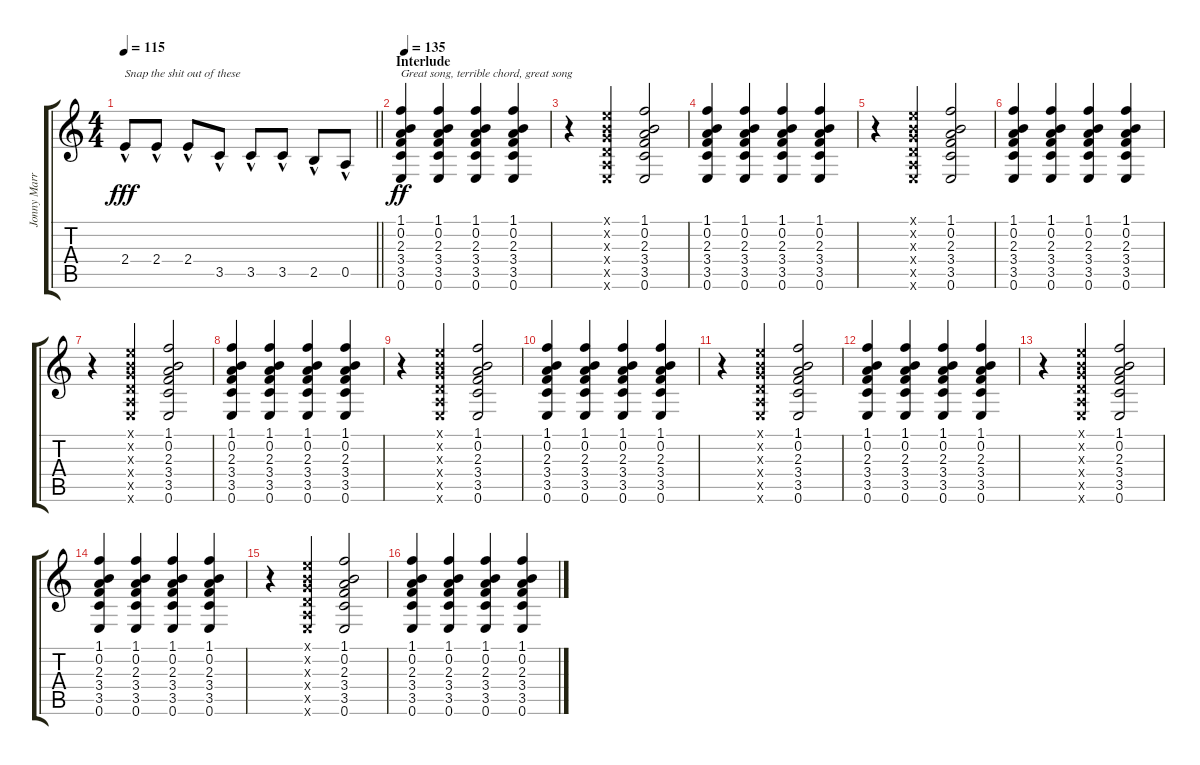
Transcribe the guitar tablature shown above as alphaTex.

\track ("Jonny Marr" "Jonny Marr") {instrument electricguitarclean}
\staff {score tabs}
\tuning (E4 B3 G3 D3 A2 E2) {hide}
\ts (4 4)
\tempo 115
\clef g2
\barLineRight lightlight
\ks c
2.4{hac}.8{txt "Snap the shit out of these" dy fff} 2.4{hac}.8 2.4{hac}.8 3.5{hac}.8 3.5{hac}.8 3.5{hac}.8 2.5{hac}.8 0.5{hac}.8 |
\section ("" "Interlude")
\tempo 135
(1.1 0.2 2.3 3.4 3.5 0.6).4{txt "Great song, terrible chord, great song" dy ff} (1.1 0.2 2.3 3.4 3.5 0.6).4 (1.1 0.2 2.3 3.4 3.5 0.6).4 (1.1 0.2 2.3 3.4 3.5 0.6).4 |
r.4 (0.1{x} 0.2{x} 0.3{x} 0.4{x} 0.5{x} 0.6{x}).4 (1.1 0.2 2.3 3.4 3.5 0.6).2 |
(1.1 0.2 2.3 3.4 3.5 0.6).4 (1.1 0.2 2.3 3.4 3.5 0.6).4 (1.1 0.2 2.3 3.4 3.5 0.6).4 (1.1 0.2 2.3 3.4 3.5 0.6).4 |
r.4 (0.1{x} 0.2{x} 0.3{x} 0.4{x} 0.5{x} 0.6{x}).4 (1.1 0.2 2.3 3.4 3.5 0.6).2 |
(1.1 0.2 2.3 3.4 3.5 0.6).4 (1.1 0.2 2.3 3.4 3.5 0.6).4 (1.1 0.2 2.3 3.4 3.5 0.6).4 (1.1 0.2 2.3 3.4 3.5 0.6).4 |
r.4 (0.1{x} 0.2{x} 0.3{x} 0.4{x} 0.5{x} 0.6{x}).4 (1.1 0.2 2.3 3.4 3.5 0.6).2 |
(1.1 0.2 2.3 3.4 3.5 0.6).4 (1.1 0.2 2.3 3.4 3.5 0.6).4 (1.1 0.2 2.3 3.4 3.5 0.6).4 (1.1 0.2 2.3 3.4 3.5 0.6).4 |
r.4 (0.1{x} 0.2{x} 0.3{x} 0.4{x} 0.5{x} 0.6{x}).4 (1.1 0.2 2.3 3.4 3.5 0.6).2 |
(1.1 0.2 2.3 3.4 3.5 0.6).4 (1.1 0.2 2.3 3.4 3.5 0.6).4 (1.1 0.2 2.3 3.4 3.5 0.6).4 (1.1 0.2 2.3 3.4 3.5 0.6).4 |
r.4 (0.1{x} 0.2{x} 0.3{x} 0.4{x} 0.5{x} 0.6{x}).4 (1.1 0.2 2.3 3.4 3.5 0.6).2 |
(1.1 0.2 2.3 3.4 3.5 0.6).4 (1.1 0.2 2.3 3.4 3.5 0.6).4 (1.1 0.2 2.3 3.4 3.5 0.6).4 (1.1 0.2 2.3 3.4 3.5 0.6).4 |
r.4 (0.1{x} 0.2{x} 0.3{x} 0.4{x} 0.5{x} 0.6{x}).4 (1.1 0.2 2.3 3.4 3.5 0.6).2 |
(1.1 0.2 2.3 3.4 3.5 0.6).4 (1.1 0.2 2.3 3.4 3.5 0.6).4 (1.1 0.2 2.3 3.4 3.5 0.6).4 (1.1 0.2 2.3 3.4 3.5 0.6).4 |
r.4 (0.1{x} 0.2{x} 0.3{x} 0.4{x} 0.5{x} 0.6{x}).4 (1.1 0.2 2.3 3.4 3.5 0.6).2 |
(1.1 0.2 2.3 3.4 3.5 0.6).4 (1.1 0.2 2.3 3.4 3.5 0.6).4 (1.1 0.2 2.3 3.4 3.5 0.6).4 (1.1 0.2 2.3 3.4 3.5 0.6).4
